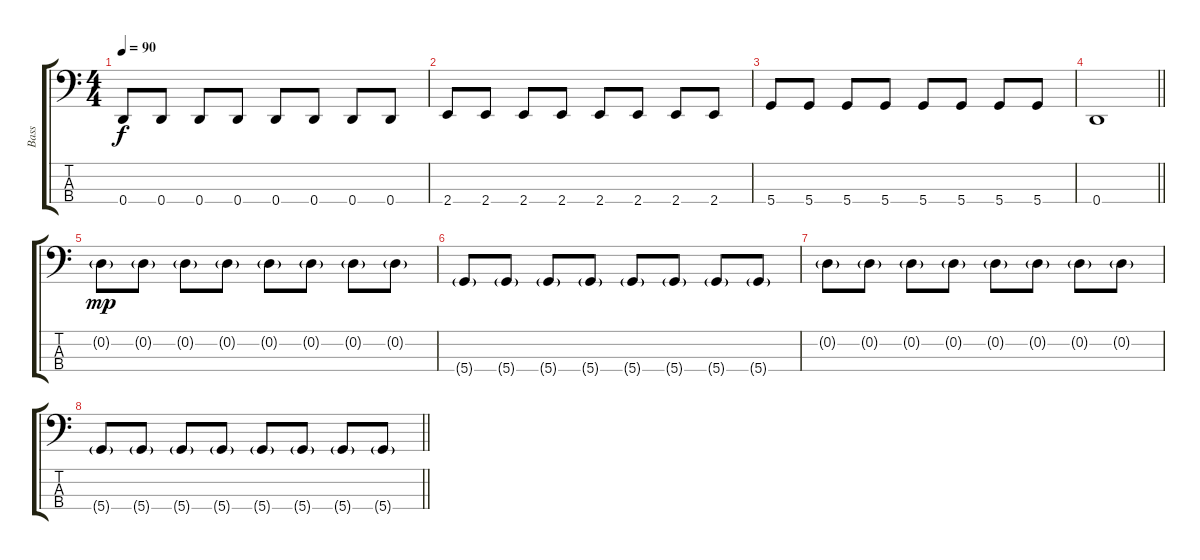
\track ("Bass" "Bass") {instrument electricbassfinger}
\staff {score tabs}
\tuning (G2 D2 A1 D1) {hide}
\ts (4 4)
\tempo 90
\clef f4
\ks c
0.4.8{dy f} 0.4.8 0.4.8 0.4.8 0.4.8 0.4.8 0.4.8 0.4.8 |
2.4.8 2.4.8 2.4.8 2.4.8 2.4.8 2.4.8 2.4.8 2.4.8 |
5.4.8 5.4.8 5.4.8 5.4.8 5.4.8 5.4.8 5.4.8 5.4.8 |
\barLineRight lightlight
0.4.1 |
0.2{g}.8{dy mp} 0.2{g}.8 0.2{g}.8 0.2{g}.8 0.2{g}.8 0.2{g}.8 0.2{g}.8 0.2{g}.8 |
5.4{g}.8 5.4{g}.8 5.4{g}.8 5.4{g}.8 5.4{g}.8 5.4{g}.8 5.4{g}.8 5.4{g}.8 |
0.2{g}.8 0.2{g}.8 0.2{g}.8 0.2{g}.8 0.2{g}.8 0.2{g}.8 0.2{g}.8 0.2{g}.8 |
\barLineRight lightlight
5.4{g}.8 5.4{g}.8 5.4{g}.8 5.4{g}.8 5.4{g}.8 5.4{g}.8 5.4{g}.8 5.4{g}.8
